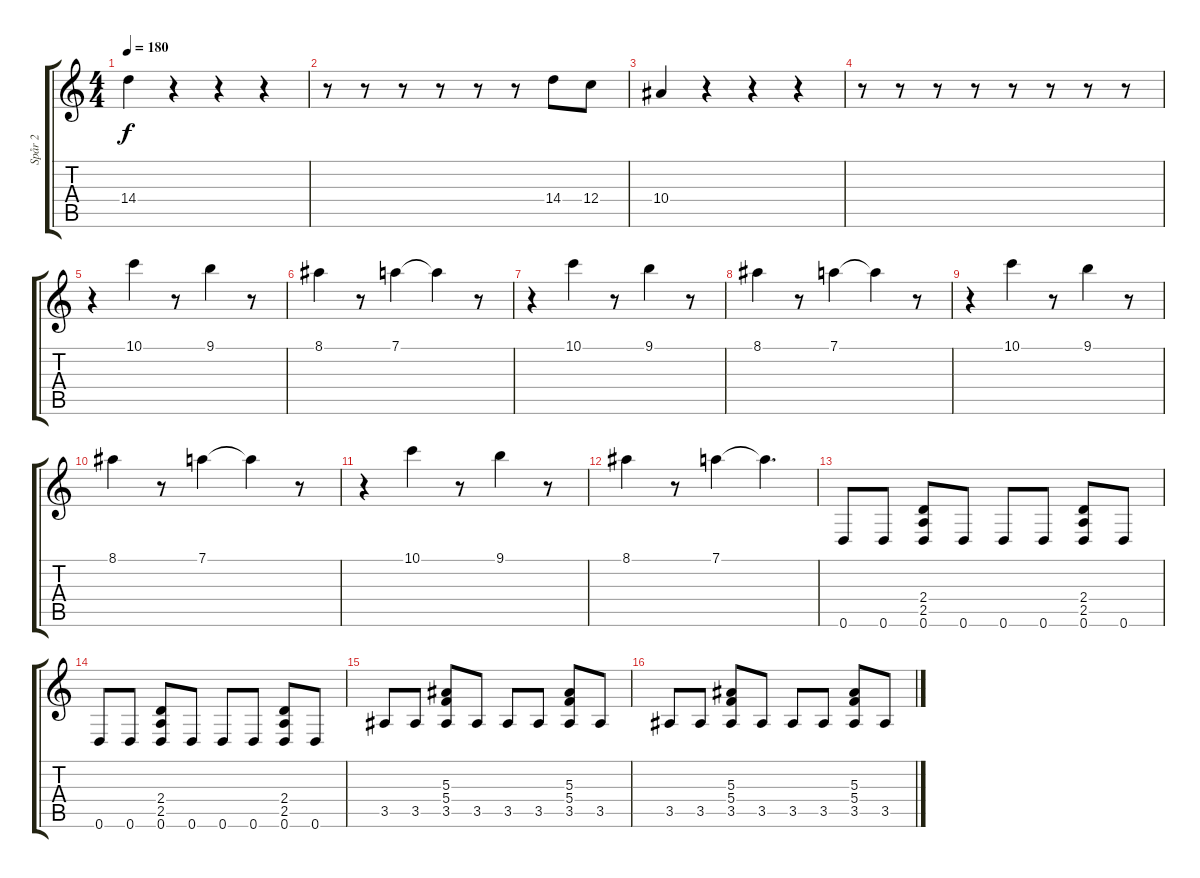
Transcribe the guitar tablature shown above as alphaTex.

\track ("Spår 2" "Spår 2") {instrument distortionguitar}
\staff {score tabs}
\tuning (D4 A3 F3 C3 G2 D2) {hide}
\ts (4 4)
\tempo 180
\clef g2
\ks c
14.4.4{dy f} r.4 r.4 r.4 |
r.8 r.8 r.8 r.8 r.8 r.8 14.4.8 12.4.8 |
10.4.4 r.4 r.4 r.4 |
r.8 r.8 r.8 r.8 r.8 r.8 r.8 r.8 |
r.4 10.1.4 r.8 9.1.4 r.8 |
8.1.4 r.8 7.1.4 7.1{t}.4 r.8 |
r.4 10.1.4 r.8 9.1.4 r.8 |
8.1.4 r.8 7.1.4 7.1{t}.4 r.8 |
r.4 10.1.4 r.8 9.1.4 r.8 |
8.1.4 r.8 7.1.4 7.1{t}.4 r.8 |
r.4 10.1.4 r.8 9.1.4 r.8 |
8.1.4 r.8 7.1.4 7.1{t}.4{d} |
0.6.8 0.6.8 (2.4 2.5 0.6).8 0.6.8 0.6.8 0.6.8 (2.4 2.5 0.6).8 0.6.8 |
0.6.8 0.6.8 (2.4 2.5 0.6).8 0.6.8 0.6.8 0.6.8 (2.4 2.5 0.6).8 0.6.8 |
3.5.8 3.5.8 (5.3 5.4 3.5).8 3.5.8 3.5.8 3.5.8 (5.3 5.4 3.5).8 3.5.8 |
3.5.8 3.5.8 (5.3 5.4 3.5).8 3.5.8 3.5.8 3.5.8 (5.3 5.4 3.5).8 3.5.8
